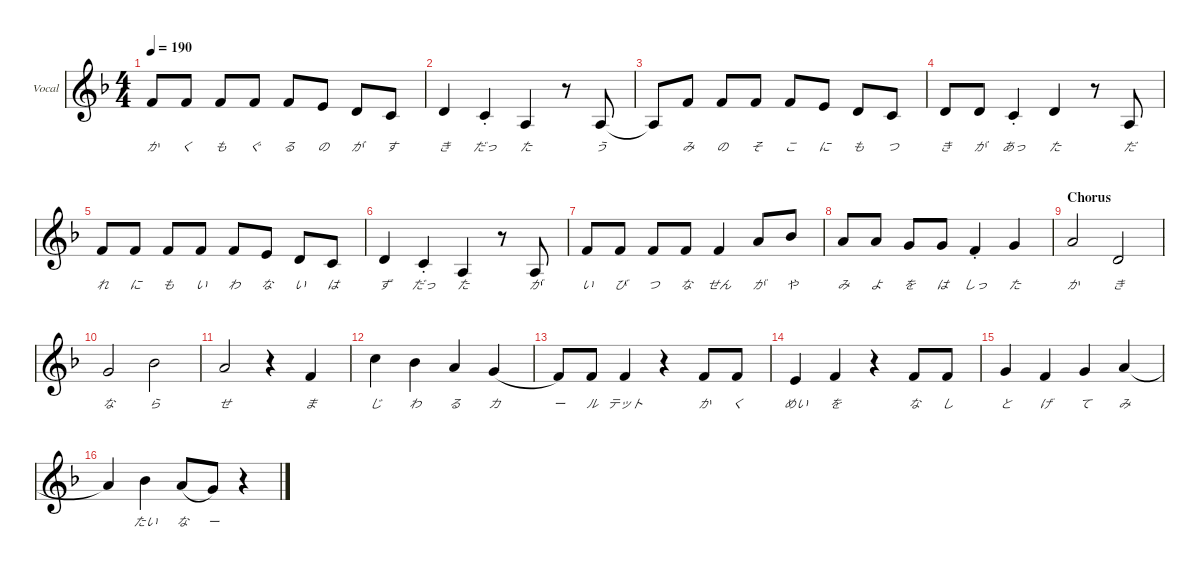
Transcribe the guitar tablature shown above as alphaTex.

\defaultSystemsLayout 4
\hideDynamics
\bracketExtendMode nobrackets
\firstSystemTrackNameOrientation horizontal
\track ("Vocal" "Vocal") {defaultSystemsLayout 4 mute instrument lead7fifths}
\staff {score}
\tuning (E4 B3 G3 D3 A2 E2)
\ts (4 4)
\tempo 190
\clef g2
\scale
0.283039
\ks f
1.1{acc forcenatural}.8{lyrics (0 "か") lyrics (1 "") lyrics (2 "") lyrics (3 "") lyrics (4 "") dy f} 1.1{acc forcenatural}.8{lyrics (0 "く") lyrics (1 "") lyrics (2 "") lyrics (3 "") lyrics (4 "")} 1.1{acc forcenatural}.8{lyrics (0 "も") lyrics (1 "") lyrics (2 "") lyrics (3 "") lyrics (4 "")} 1.1{acc forcenatural}.8{lyrics (0 "ぐ") lyrics (1 "") lyrics (2 "") lyrics (3 "") lyrics (4 "")} 1.1{acc forcenatural}.8{lyrics (0 "る") lyrics (1 "") lyrics (2 "") lyrics (3 "") lyrics (4 "")} 0.1{acc forcenatural}.8{lyrics (0 "の") lyrics (1 "") lyrics (2 "") lyrics (3 "") lyrics (4 "")} 3.2{acc forcenatural}.8{lyrics (0 "が") lyrics (1 "") lyrics (2 "") lyrics (3 "") lyrics (4 "")} 1.2{acc forcenatural}.8{lyrics (0 "す") lyrics (1 "") lyrics (2 "") lyrics (3 "") lyrics (4 "")} |
\scale
0.239724 3.2{acc forcenatural}.4{lyrics (0 "き") lyrics (1 "") lyrics (2 "") lyrics (3 "") lyrics (4 "")} 1.2{st acc forcenatural}.4{lyrics (0 "だっ") lyrics (1 "") lyrics (2 "") lyrics (3 "") lyrics (4 "")} 2.3{acc forcenatural}.4{lyrics (0 "た") lyrics (1 "") lyrics (2 "") lyrics (3 "") lyrics (4 "")} r.8 2.3{acc forcenatural}.8{lyrics (0 "う") lyrics (1 "") lyrics (2 "") lyrics (3 "") lyrics (4 "")} |
\scale
0.238619 2.3{t acc forcenatural}.8 1.1{acc forcenatural}.8{lyrics (0 "み") lyrics (1 "") lyrics (2 "") lyrics (3 "") lyrics (4 "")} 1.1{acc forcenatural}.8{lyrics (0 "の") lyrics (1 "") lyrics (2 "") lyrics (3 "") lyrics (4 "")} 1.1{acc forcenatural}.8{lyrics (0 "そ") lyrics (1 "") lyrics (2 "") lyrics (3 "") lyrics (4 "")} 1.1{acc forcenatural}.8{lyrics (0 "こ") lyrics (1 "") lyrics (2 "") lyrics (3 "") lyrics (4 "")} 0.1{acc forcenatural}.8{lyrics (0 "に") lyrics (1 "") lyrics (2 "") lyrics (3 "") lyrics (4 "")} 3.2{acc forcenatural}.8{lyrics (0 "も") lyrics (1 "") lyrics (2 "") lyrics (3 "") lyrics (4 "")} 1.2{acc forcenatural}.8{lyrics (0 "つ") lyrics (1 "") lyrics (2 "") lyrics (3 "") lyrics (4 "")} |
\scale
0.238618 3.2{acc forcenatural}.8{lyrics (0 "き") lyrics (1 "") lyrics (2 "") lyrics (3 "") lyrics (4 "")} 3.2{acc forcenatural}.8{lyrics (0 "が") lyrics (1 "") lyrics (2 "") lyrics (3 "") lyrics (4 "")} 1.2{st acc forcenatural}.4{lyrics (0 "あっ") lyrics (1 "") lyrics (2 "") lyrics (3 "") lyrics (4 "")} 3.2{acc forcenatural}.4{lyrics (0 "た") lyrics (1 "") lyrics (2 "") lyrics (3 "") lyrics (4 "")} r.8 2.3{acc forcenatural}.8{lyrics (0 "だ") lyrics (1 "") lyrics (2 "") lyrics (3 "") lyrics (4 "")} |
\scale
0.283039 1.1{acc forcenatural}.8{lyrics (0 "れ") lyrics (1 "") lyrics (2 "") lyrics (3 "") lyrics (4 "")} 1.1{acc forcenatural}.8{lyrics (0 "に") lyrics (1 "") lyrics (2 "") lyrics (3 "") lyrics (4 "")} 1.1{acc forcenatural}.8{lyrics (0 "も") lyrics (1 "") lyrics (2 "") lyrics (3 "") lyrics (4 "")} 1.1{acc forcenatural}.8{lyrics (0 "い") lyrics (1 "") lyrics (2 "") lyrics (3 "") lyrics (4 "")} 1.1{acc forcenatural}.8{lyrics (0 "わ") lyrics (1 "") lyrics (2 "") lyrics (3 "") lyrics (4 "")} 0.1{acc forcenatural}.8{lyrics (0 "な") lyrics (1 "") lyrics (2 "") lyrics (3 "") lyrics (4 "")} 3.2{acc forcenatural}.8{lyrics (0 "い") lyrics (1 "") lyrics (2 "") lyrics (3 "") lyrics (4 "")} 1.2{acc forcenatural}.8{lyrics (0 "は") lyrics (1 "") lyrics (2 "") lyrics (3 "") lyrics (4 "")} |
\scale
0.239724 3.2{acc forcenatural}.4{lyrics (0 "ず") lyrics (1 "") lyrics (2 "") lyrics (3 "") lyrics (4 "")} 1.2{st acc forcenatural}.4{lyrics (0 "だっ") lyrics (1 "") lyrics (2 "") lyrics (3 "") lyrics (4 "")} 2.3{acc forcenatural}.4{lyrics (0 "た") lyrics (1 "") lyrics (2 "") lyrics (3 "") lyrics (4 "")} r.8 2.3{acc forcenatural}.8{lyrics (0 "が") lyrics (1 "") lyrics (2 "") lyrics (3 "") lyrics (4 "")} |
\scale
0.238619 1.1{acc forcenatural}.8{lyrics (0 "い") lyrics (1 "") lyrics (2 "") lyrics (3 "") lyrics (4 "")} 1.1{acc forcenatural}.8{lyrics (0 "び") lyrics (1 "") lyrics (2 "") lyrics (3 "") lyrics (4 "")} 1.1{acc forcenatural}.8{lyrics (0 "つ") lyrics (1 "") lyrics (2 "") lyrics (3 "") lyrics (4 "")} 1.1{acc forcenatural}.8{lyrics (0 "な") lyrics (1 "") lyrics (2 "") lyrics (3 "") lyrics (4 "")} 1.1{acc forcenatural}.4{lyrics (0 "せん") lyrics (1 "") lyrics (2 "") lyrics (3 "") lyrics (4 "")} 5.1{acc forcenatural}.8{lyrics (0 "が") lyrics (1 "") lyrics (2 "") lyrics (3 "") lyrics (4 "")} 6.1{acc b}.8{lyrics (0 "や") lyrics (1 "") lyrics (2 "") lyrics (3 "") lyrics (4 "")} |
\scale
0.238618 5.1{acc forcenatural}.8{lyrics (0 "み") lyrics (1 "") lyrics (2 "") lyrics (3 "") lyrics (4 "")} 5.1{acc forcenatural}.8{lyrics (0 "よ") lyrics (1 "") lyrics (2 "") lyrics (3 "") lyrics (4 "")} 3.1{acc forcenatural}.8{lyrics (0 "を") lyrics (1 "") lyrics (2 "") lyrics (3 "") lyrics (4 "")} 3.1{acc forcenatural}.8{lyrics (0 "は") lyrics (1 "") lyrics (2 "") lyrics (3 "") lyrics (4 "")} 1.1{st acc forcenatural}.4{lyrics (0 "しっ") lyrics (1 "") lyrics (2 "") lyrics (3 "") lyrics (4 "")} 3.1{acc forcenatural}.4{lyrics (0 "た") lyrics (1 "") lyrics (2 "") lyrics (3 "") lyrics (4 "")} |
\section ("" "Chorus")
\scale
0.284145 5.1{acc forcenatural}.2{lyrics (0 "か") lyrics (1 "") lyrics (2 "") lyrics (3 "") lyrics (4 "")} 3.2{acc forcenatural}.2{lyrics (0 "き") lyrics (1 "") lyrics (2 "") lyrics (3 "") lyrics (4 "")} |
\scale
0.238618 3.1{acc forcenatural}.2{lyrics (0 "な") lyrics (1 "") lyrics (2 "") lyrics (3 "") lyrics (4 "")} 6.1{acc b}.2{lyrics (0 "ら") lyrics (1 "") lyrics (2 "") lyrics (3 "") lyrics (4 "")} |
\scale
0.237609 5.1{acc forcenatural}.2{lyrics (0 "せ") lyrics (1 "") lyrics (2 "") lyrics (3 "") lyrics (4 "")} r.4 1.1{acc forcenatural}.4{lyrics (0 "ま") lyrics (1 "") lyrics (2 "") lyrics (3 "") lyrics (4 "")} |
\scale
0.239628 8.1{acc forcenatural}.4{lyrics (0 "じ") lyrics (1 "") lyrics (2 "") lyrics (3 "") lyrics (4 "")} 6.1{acc b}.4{lyrics (0 "わ") lyrics (1 "") lyrics (2 "") lyrics (3 "") lyrics (4 "")} 5.1{acc forcenatural}.4{lyrics (0 "る") lyrics (1 "") lyrics (2 "") lyrics (3 "") lyrics (4 "")} 3.1{acc forcenatural}.4{lyrics (0 "カ") lyrics (1 "") lyrics (2 "") lyrics (3 "") lyrics (4 "") legatoorigin} |
\scale
0.284145 1.1{acc forcenatural}.8{lyrics (0 "ー") lyrics (1 "") lyrics (2 "") lyrics (3 "") lyrics (4 "")} 1.1{acc forcenatural}.8{lyrics (0 "ル") lyrics (1 "") lyrics (2 "") lyrics (3 "") lyrics (4 "")} 1.1{acc forcenatural}.4{lyrics (0 "テット") lyrics (1 "") lyrics (2 "") lyrics (3 "") lyrics (4 "")} r.4 1.1{acc forcenatural}.8{lyrics (0 "か") lyrics (1 "") lyrics (2 "") lyrics (3 "") lyrics (4 "")} 1.1{acc forcenatural}.8{lyrics (0 "く") lyrics (1 "") lyrics (2 "") lyrics (3 "") lyrics (4 "")} |
\scale
0.238618 0.1{acc forcenatural}.4{lyrics (0 "めい") lyrics (1 "") lyrics (2 "") lyrics (3 "") lyrics (4 "")} 1.1{acc forcenatural}.4{lyrics (0 "を") lyrics (1 "") lyrics (2 "") lyrics (3 "") lyrics (4 "")} r.4 1.1{acc forcenatural}.8{lyrics (0 "な") lyrics (1 "") lyrics (2 "") lyrics (3 "") lyrics (4 "")} 1.1{acc forcenatural}.8{lyrics (0 "し") lyrics (1 "") lyrics (2 "") lyrics (3 "") lyrics (4 "")} |
\scale
0.238618 3.1{acc forcenatural}.4{lyrics (0 "と") lyrics (1 "") lyrics (2 "") lyrics (3 "") lyrics (4 "")} 1.1{acc forcenatural}.4{lyrics (0 "げ") lyrics (1 "") lyrics (2 "") lyrics (3 "") lyrics (4 "")} 3.1{acc forcenatural}.4{lyrics (0 "て") lyrics (1 "") lyrics (2 "") lyrics (3 "") lyrics (4 "")} 5.1{acc forcenatural}.4{lyrics (0 "み") lyrics (1 "") lyrics (2 "") lyrics (3 "") lyrics (4 "")} |
\scale
0.238619 5.1{t acc forcenatural}.4 6.1{acc b}.4{lyrics (0 "たい") lyrics (1 "") lyrics (2 "") lyrics (3 "") lyrics (4 "")} 5.1{acc forcenatural}.8{lyrics (0 "な") lyrics (1 "") lyrics (2 "") lyrics (3 "") lyrics (4 "") legatoorigin} 3.1{acc forcenatural}.8{lyrics (0 "ー") lyrics (1 "") lyrics (2 "") lyrics (3 "") lyrics (4 "")} r.4
